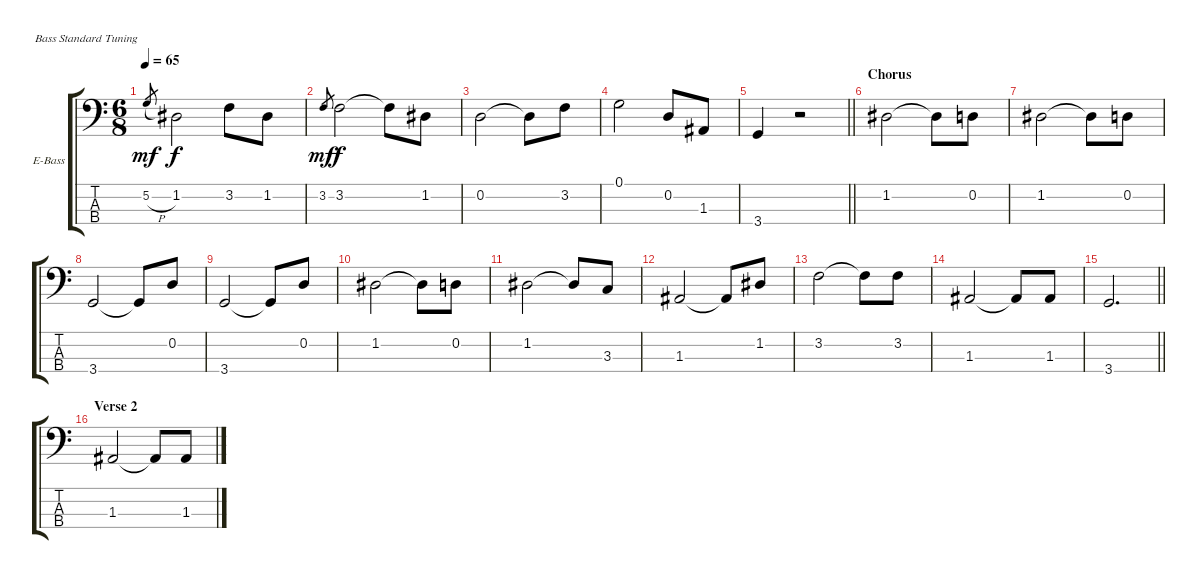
\bracketExtendMode groupsimilarinstruments
\firstSystemTrackNameOrientation horizontal
\otherSystemsTrackNameOrientation horizontal
\track ("Bass Guitar" "E-Bass") {instrument electricbassfinger}
\staff {score tabs}
\tuning (G2 D2 A1 E1)
\ts (6 8)
\tempo 65
\clef f4
\ks c
5.2{h}.8{gr dy mf} 1.2.2{dy f} 3.2.8 1.2.8 |
3.2.8{gr dy mf} 3.2.2{dy f} 3.2{t}.8 1.2.8 |
0.2.2 0.2{t}.8 3.2.8 |
0.1.2 0.2.8 1.3.8 |
\barLineRight lightlight
3.4.4 r.2 |
\section ("" "Chorus")
1.2.2 1.2{t}.8 0.2.8 |
1.2.2 1.2{t}.8 0.2.8 |
3.4.2 3.4{t}.8 0.2.8 |
3.4.2 3.4{t}.8 0.2.8 |
1.2.2 1.2{t}.8 0.2.8 |
1.2.2 1.2{t}.8 3.3.8 |
1.3.2 1.3{t}.8 1.2.8 |
3.2.2 3.2{t}.8 3.2.8 |
1.3.2 1.3{t}.8 1.3.8 |
\barLineRight lightlight
3.4.2{d} |
\section ("" "Verse 2")
1.3.2 1.3{t}.8 1.3.8
